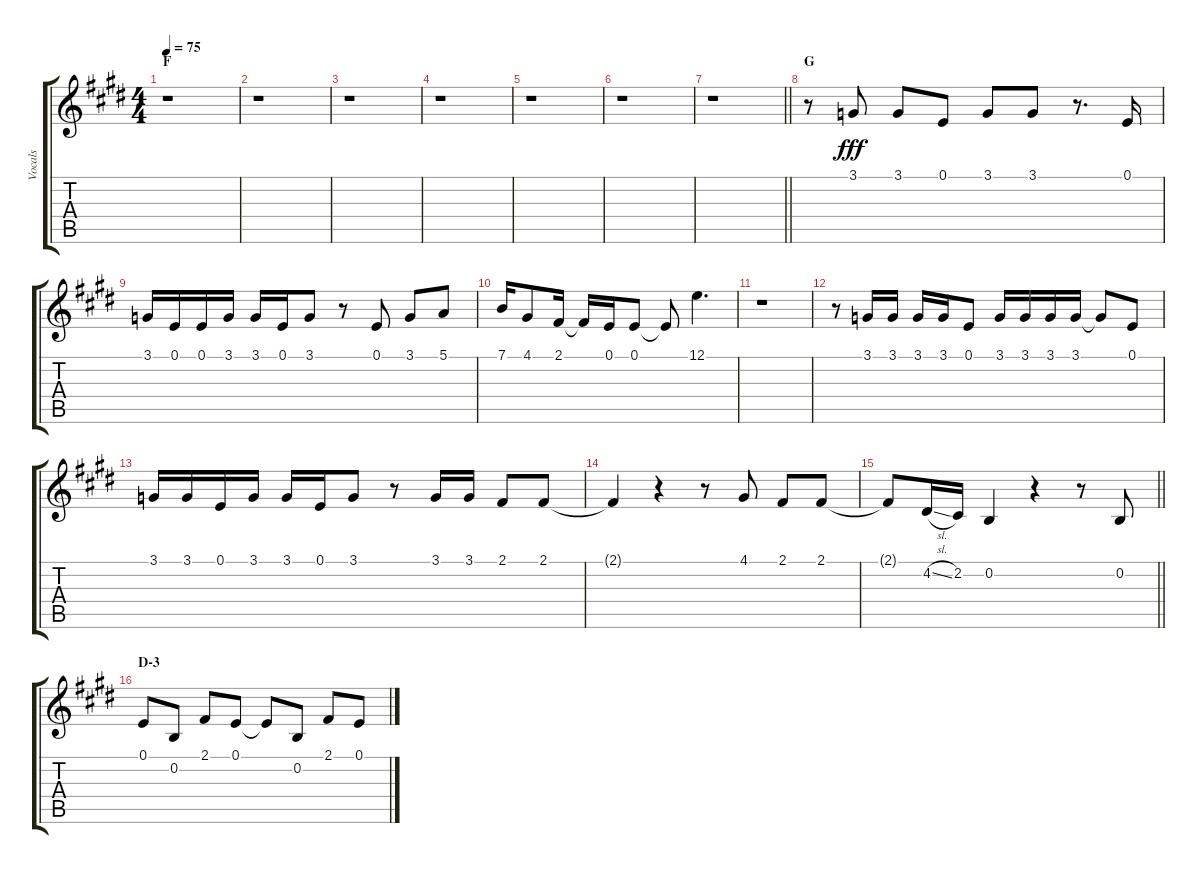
\track ("Vocals" "Vocals") {instrument voiceoohs}
\staff {score tabs}
\tuning (E4 B3 G3 D3 A2 E2) {hide}
\ts (4 4)
\section ("" "F")
\tempo 75
\clef g2
\ks e
r.1{dy fff} |
r.1 |
r.1 |
r.1 |
r.1 |
r.1 |
\barLineRight lightlight
r.1 |
\section ("" "G")
r.8 3.1.8 3.1.8 0.1.8 3.1.8 3.1.8 r.8{d} 0.1.16 |
3.1.16 0.1.16 0.1.16 3.1.16 3.1.16 0.1.16 3.1.8 r.8 0.1.8 3.1.8 5.1.8 |
7.1.16 4.1.8 2.1.16 2.1{t}.16 0.1.16 0.1.8 0.1{t}.8 12.1.4{d} |
r.1 |
r.8 3.1.16 3.1.16 3.1.16 3.1.16 0.1.8 3.1.16 3.1.16 3.1.16 3.1.16 3.1{t}.8 0.1.8 |
3.1.16 3.1.16 0.1.16 3.1.16 3.1.16 0.1.16 3.1.8 r.8 3.1.16 3.1.16 2.1.8 2.1.8 |
2.1{t}.4 r.4 r.8 4.1.8 2.1.8 2.1.8 |
\barLineRight lightlight
2.1{t}.8 4.2{sl}.16 2.2.16 0.2.4 r.4 r.8 0.2.8 |
\section ("" "D-3")
0.1.8 0.2.8 2.1.8 0.1.8 0.1{t}.8 0.2.8 2.1.8 0.1.8
